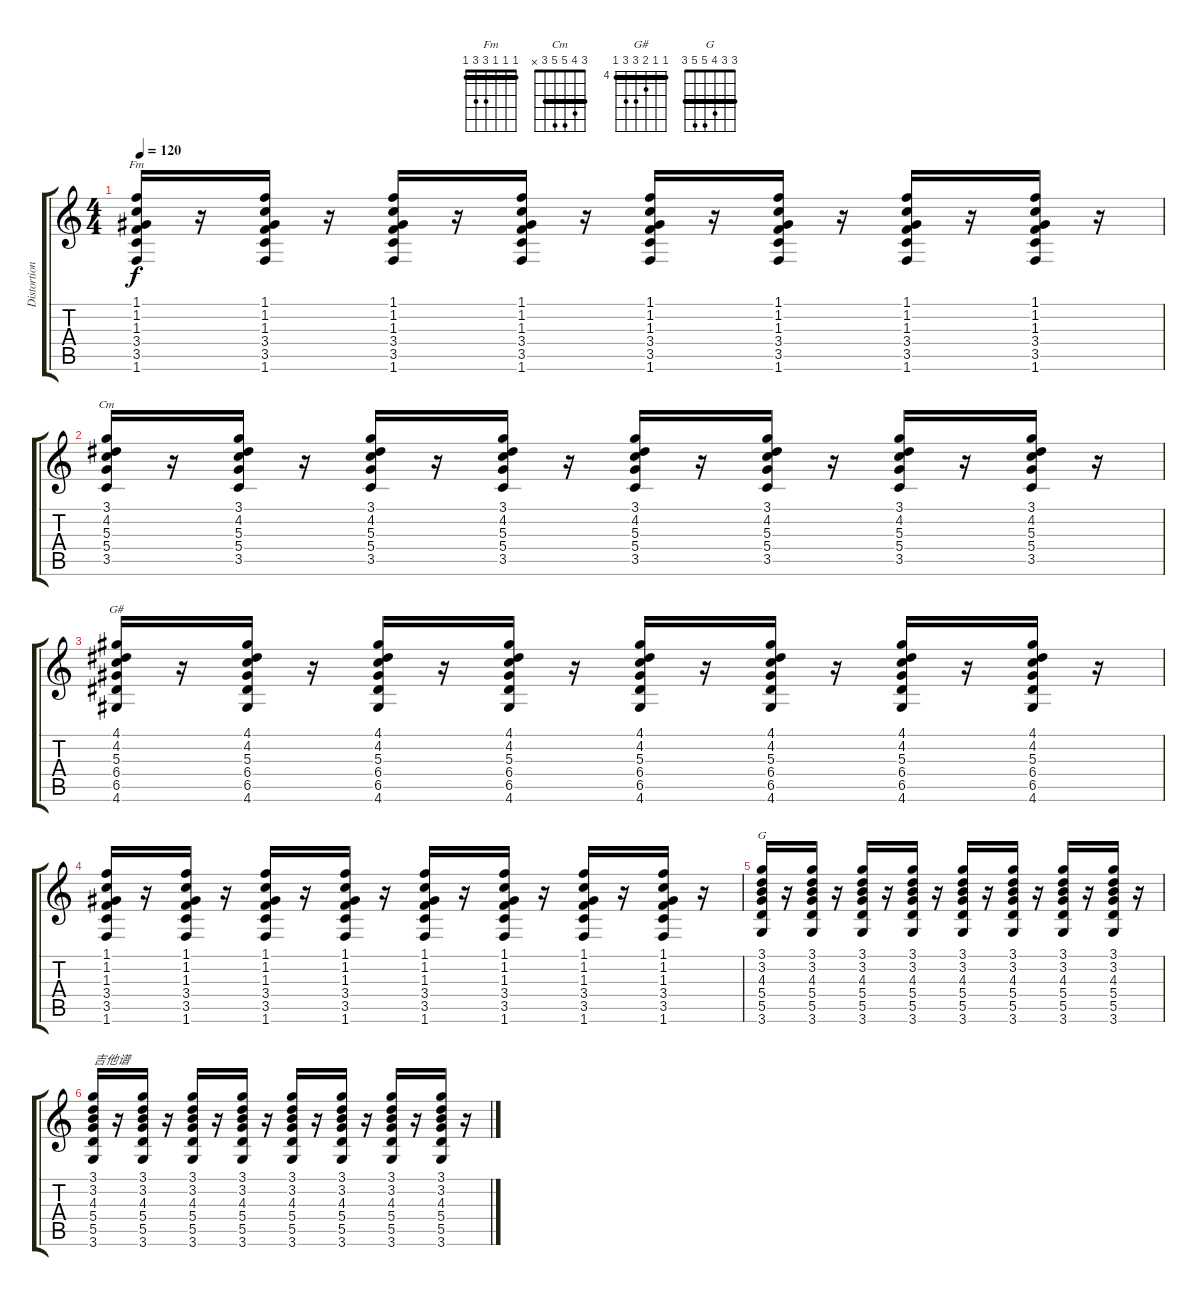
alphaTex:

\track ("Distortion Guitar" "Distortion") {instrument distortionguitar}
\staff {score tabs}
\tuning (E4 B3 G3 D3 A2 E2) {hide}
\chord ("Fm" 1 1 1 3 3 1) {barre 1}
\chord ("Cm" 3 4 5 5 3 x) {barre 3}
\chord ("G#" 4 4 5 6 6 4) {firstfret 4 barre 4}
\chord ("G" 3 3 4 5 5 3) {barre 3}
\ts (4 4)
\tempo 120
\clef g2
\ks c
(1.1 1.2 1.3 3.4 3.5 1.6).16{ch "Fm" dy f} r.16 (1.1 1.2 1.3 3.4 3.5 1.6).16 r.16 (1.1 1.2 1.3 3.4 3.5 1.6).16 r.16 (1.1 1.2 1.3 3.4 3.5 1.6).16 r.16 (1.1 1.2 1.3 3.4 3.5 1.6).16 r.16 (1.1 1.2 1.3 3.4 3.5 1.6).16 r.16 (1.1 1.2 1.3 3.4 3.5 1.6).16 r.16 (1.1 1.2 1.3 3.4 3.5 1.6).16 r.16 |
(3.1 4.2 5.3 5.4 3.5).16{ch "Cm"} r.16 (3.1 4.2 5.3 5.4 3.5).16 r.16 (3.1 4.2 5.3 5.4 3.5).16 r.16 (3.1 4.2 5.3 5.4 3.5).16 r.16 (3.1 4.2 5.3 5.4 3.5).16 r.16 (3.1 4.2 5.3 5.4 3.5).16 r.16 (3.1 4.2 5.3 5.4 3.5).16 r.16 (3.1 4.2 5.3 5.4 3.5).16 r.16 |
(4.1 4.2 5.3 6.4 6.5 4.6).16{ch "G#"} r.16 (4.1 4.2 5.3 6.4 6.5 4.6).16 r.16 (4.1 4.2 5.3 6.4 6.5 4.6).16 r.16 (4.1 4.2 5.3 6.4 6.5 4.6).16 r.16 (4.1 4.2 5.3 6.4 6.5 4.6).16 r.16 (4.1 4.2 5.3 6.4 6.5 4.6).16 r.16 (4.1 4.2 5.3 6.4 6.5 4.6).16 r.16 (4.1 4.2 5.3 6.4 6.5 4.6).16 r.16 |
(1.1 1.2 1.3 3.4 3.5 1.6).16 r.16 (1.1 1.2 1.3 3.4 3.5 1.6).16 r.16 (1.1 1.2 1.3 3.4 3.5 1.6).16 r.16 (1.1 1.2 1.3 3.4 3.5 1.6).16 r.16 (1.1 1.2 1.3 3.4 3.5 1.6).16 r.16 (1.1 1.2 1.3 3.4 3.5 1.6).16 r.16 (1.1 1.2 1.3 3.4 3.5 1.6).16 r.16 (1.1 1.2 1.3 3.4 3.5 1.6).16 r.16 |
(3.1 3.2 4.3 5.4 5.5 3.6).16{ch "G"} r.16 (3.1 3.2 4.3 5.4 5.5 3.6).16 r.16 (3.1 3.2 4.3 5.4 5.5 3.6).16 r.16 (3.1 3.2 4.3 5.4 5.5 3.6).16 r.16 (3.1 3.2 4.3 5.4 5.5 3.6).16 r.16 (3.1 3.2 4.3 5.4 5.5 3.6).16 r.16 (3.1 3.2 4.3 5.4 5.5 3.6).16 r.16 (3.1 3.2 4.3 5.4 5.5 3.6).16 r.16 |
(3.1 3.2 4.3 5.4 5.5 3.6).16{txt "吉他谱"} r.16 (3.1 3.2 4.3 5.4 5.5 3.6).16 r.16 (3.1 3.2 4.3 5.4 5.5 3.6).16 r.16 (3.1 3.2 4.3 5.4 5.5 3.6).16 r.16 (3.1 3.2 4.3 5.4 5.5 3.6).16 r.16 (3.1 3.2 4.3 5.4 5.5 3.6).16 r.16 (3.1 3.2 4.3 5.4 5.5 3.6).16 r.16 (3.1 3.2 4.3 5.4 5.5 3.6).16 r.16
